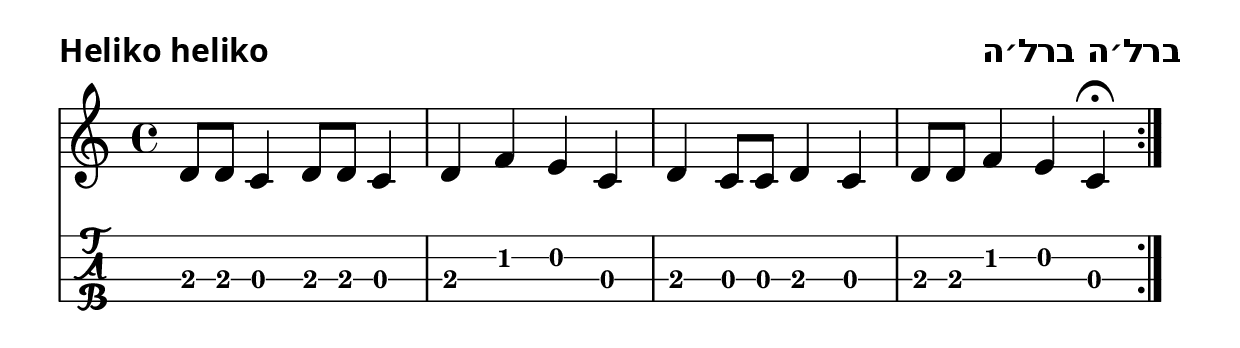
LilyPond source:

\include "../ĉiea.ly"

\header {
  titolo-xx     = ""
  titolo-he     = "ברל׳ה ברל׳ה"
  titolo-eo     = "Heliko heliko"
  komponisto-xx = ""
  komponisto-he = ""
  komponisto-eo = ""
  ikono         = "🐌"
}

\include "../titolo.ly"

melodio = {
  \key c \major
  \time 4/4
  \repeat volta 2 {
	d8 d c4 d8 d c4 |
	d f e c |
	d c8 c d4 c |
	d8 d f4 e4 c\fermata |
  }
}

\include "../muziko.ly"
